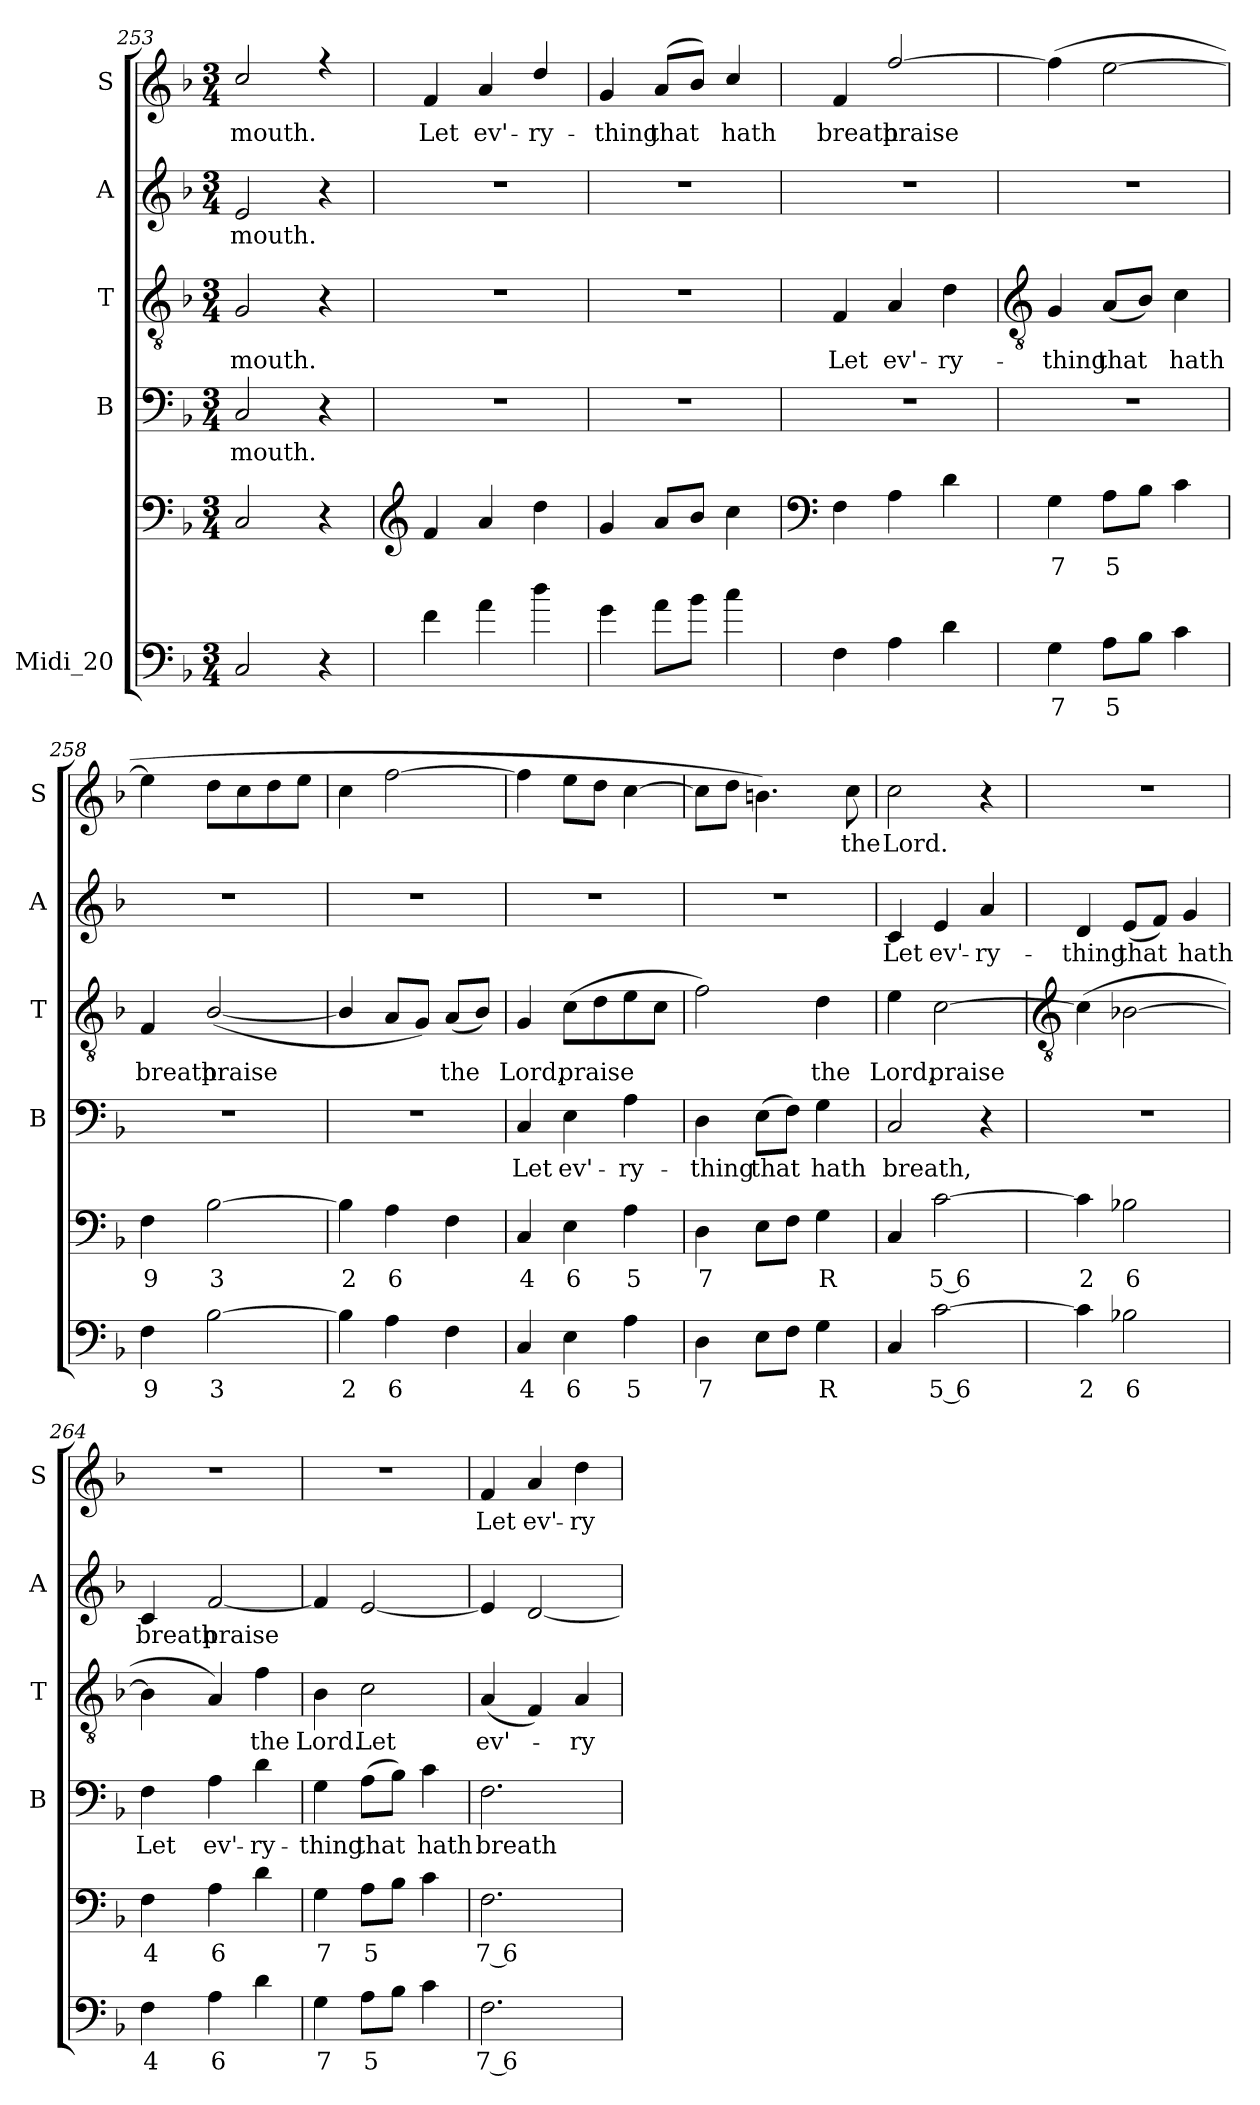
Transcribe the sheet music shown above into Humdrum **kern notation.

**kern	**text	**kern	**text	**kern	**text	**kern	**text	**kern	**text	**kern	**text
*part5	*part5	*part5	*part5	*part4	*part4	*part3	*part3	*part2	*part2	*part1	*part1
*staff6	*staff6	*staff5	*staff5	*staff4	*staff4	*staff3	*staff3	*staff2	*staff2	*staff1	*staff1
*I"Midi_20	*	*	*	*I"B	*	*I"T	*	*I"A	*	*I"S	*
*	*	*	*	*I'B	*	*I'T	*	*I'A	*	*I'S	*
*clefF4	*	*clefF4	*	*clefF4	*	*clefGv2	*	*clefG2	*	*clefG2	*
*k[b-]	*	*k[b-]	*	*k[b-]	*	*k[b-]	*	*k[b-]	*	*k[b-]	*
*F:	*	*F:	*	*F:	*	*F:	*	*F:	*	*F:	*
*M3/4	*	*M3/4	*	*M3/4	*	*M3/4	*	*M3/4	*	*M3/4	*
=253	=253	=253	=253	=253	=253	=253	=253	=253	=253	=253	=253
*	*	*	*	*	*	*	*	*	*	*^	*
!	!	!	!	!	!LO:LY:b	!	!LO:LY:b	!	!LO:LY:b	!	!LO:N:vis=1	!LO:LY:b
2C	.	2C	.	2C	mouth.	2G	mouth.	2e	mouth.	2cc	2.ryy	mouth.
4r	.	4r	.	4r	.	4r	.	4r	.	4r	.	.
=254	=254	=254	=254	=254	=254	=254	=254	=254	=254	=254	=254	=254
*	*	*clefG2	*	*	*	*	*	*	*	*	*	*
!	!	!	!	!LO:N:vis=1	!	!LO:N:vis=1	!	!LO:N:vis=1	!	!	!LO:N:vis=1	!LO:LY:b
4f	.	4f	.	2.r	.	2.r	.	2.r	.	4f	2.ryy	Let
!	!	!	!	!	!	!	!	!	!	!	!	!LO:LY:b
4a	.	4a	.	.	.	.	.	.	.	4a	.	ev'-
!	!	!	!	!	!	!	!	!	!	!	!	!LO:LY:b
4dd	.	4dd	.	.	.	.	.	.	.	4dd	.	-ry-
=255	=255	=255	=255	=255	=255	=255	=255	=255	=255	=255	=255	=255
!	!	!	!	!LO:N:vis=1	!	!LO:N:vis=1	!	!LO:N:vis=1	!	!	!LO:N:vis=1	!LO:LY:b
4g	.	4g	.	2.r	.	2.r	.	2.r	.	4g	2.ryy	-thing
!	!	!	!	!	!	!	!	!	!	!	!	!LO:LY:b
8aL	.	8aL	.	.	.	.	.	.	.	(<8aL	.	that
8b-J	.	8b-J	.	.	.	.	.	.	.	8b-J)	.	.
!	!	!	!	!	!	!	!	!	!	!	!	!LO:LY:b
4cc	.	4cc	.	.	.	.	.	.	.	4cc	.	hath
=256	=256	=256	=256	=256	=256	=256	=256	=256	=256	=256	=256	=256
*	*	*clefF4	*	*	*	*	*	*	*	*	*	*
!	!	!	!	!LO:N:vis=1	!	!	!LO:LY:b	!LO:N:vis=1	!	!	!LO:N:vis=1	!LO:LY:b
4F	.	4F	.	2.r	.	4F	Let	2.r	.	4f	2.ryy	breath
!	!	!	!	!	!	!	!LO:LY:b	!	!	!	!	!LO:LY:b
4A	.	4A	.	.	.	4A	ev'-	.	.	[2ff	.	praise
!	!	!	!	!	!	!	!LO:LY:b	!	!	!	!	!
4d	.	4d	.	.	.	4d	-ry-	.	.	.	.	.
*	*	*	*	*	*	*	*	*	*	*v	*v	*
!!LO:LB:g=z
=257	=257	=257	=257	=257	=257	=257	=257	=257	=257	=257	=257
*	*	*	*	*	*	*clefGv2	*	*	*	*	*
!	!LO:LY:b	!	!LO:LY:b	!LO:N:vis=1	!	!	!LO:LY:b	!LO:N:vis=1	!	!	!
4G	7	4G	7	2.r	.	4G	-thing	2.r	.	(>4ff]	.
!	!LO:LY:b	!	!LO:LY:b	!	!	!	!LO:LY:b	!	!	!	!
8AL	5	8AL	5	.	.	(<8AL	that	.	.	[2ee	.
8B-J	.	8B-J	.	.	.	8B-J)	.	.	.	.	.
!	!	!	!	!	!	!	!LO:LY:b	!	!	!	!
4c	.	4c	.	.	.	4c	hath	.	.	.	.
=258	=258	=258	=258	=258	=258	=258	=258	=258	=258	=258	=258
!	!LO:LY:b	!	!LO:LY:b	!LO:N:vis=1	!	!	!LO:LY:b	!LO:N:vis=1	!	!	!
4F	9	4F	9	2.r	.	4F	breath	2.r	.	4ee]	.
!	!LO:LY:b	!	!LO:LY:b	!	!	!	!LO:LY:b	!	!	!	!
[2B-	3	[2B-	3	.	.	(<[2B-/	praise	.	.	8ddL	.
.	.	.	.	.	.	.	.	.	.	8cc	.
.	.	.	.	.	.	.	.	.	.	8dd	.
.	.	.	.	.	.	.	.	.	.	8eeJ	.
=259	=259	=259	=259	=259	=259	=259	=259	=259	=259	=259	=259
!	!LO:LY:b	!	!LO:LY:b	!LO:N:vis=1	!	!	!	!LO:N:vis=1	!	!	!
4B-]	2	4B-]	2	2.r	.	4B-/]	.	2.r	.	4cc	.
!	!LO:LY:b	!	!LO:LY:b	!	!	!	!	!	!	!	!
4A	6	4A	6	.	.	8AL	.	.	.	[2ff	.
.	.	.	.	.	.	8GJ)	.	.	.	.	.
!	!	!	!	!	!	!	!LO:LY:b	!	!	!	!
4F	.	4F	.	.	.	(<8AL	the	.	.	.	.
.	.	.	.	.	.	8B-J)	.	.	.	.	.
=260	=260	=260	=260	=260	=260	=260	=260	=260	=260	=260	=260
!	!LO:LY:b	!	!LO:LY:b	!	!LO:LY:b	!	!LO:LY:b	!LO:N:vis=1	!	!	!
4C	4	4C	4	4C	Let	4G	Lord,	2.r	.	4ff]	.
!	!LO:LY:b	!	!LO:LY:b	!	!LO:LY:b	!	!LO:LY:b	!	!	!	!
4E	6	4E	6	4E	ev'-	(>8cL	praise	.	.	8eeL	.
.	.	.	.	.	.	8d	.	.	.	8ddJ	.
!	!LO:LY:b	!	!LO:LY:b	!	!LO:LY:b	!	!	!	!	!	!
4A	5	4A	5	4A	-ry-	8e	.	.	.	[4cc	.
.	.	.	.	.	.	8cJ	.	.	.	.	.
=261	=261	=261	=261	=261	=261	=261	=261	=261	=261	=261	=261
!	!LO:LY:b	!	!LO:LY:b	!	!LO:LY:b	!	!	!LO:N:vis=1	!	!	!
4D	7	4D	7	4D	-thing	2f)	.	2.r	.	8ccL]	.
.	.	.	.	.	.	.	.	.	.	8ddJ	.
!	!	!	!	!	!LO:LY:b	!	!	!	!	!	!
8EL	.	8EL	.	(>8EL	that	.	.	.	.	4.bn)	.
8FJ	.	8FJ	.	8FJ)	.	.	.	.	.	.	.
!	!LO:LY:b	!	!LO:LY:b	!	!LO:LY:b	!	!LO:LY:b	!	!	!	!
4G	R	4G	R	4G	hath	4d	the	.	.	.	.
!	!	!	!	!	!	!	!	!	!	!	!LO:LY:b
.	.	.	.	.	.	.	.	.	.	8cc	the
=262	=262	=262	=262	=262	=262	=262	=262	=262	=262	=262	=262
!	!	!	!	!	!LO:LY:b	!	!LO:LY:b	!	!LO:LY:b	!	!LO:LY:b
4C	.	4C	.	2C	breath,	4e	Lord,	4c	Let	2cc	Lord.
!	!LO:LY:b	!	!LO:LY:b	!	!	!	!LO:LY:b	!	!LO:LY:b	!	!
[2c	5 6	[2c	5 6	.	.	[2c	praise	4e	ev'-	.	.
!	!	!	!	!	!	!	!	!	!LO:LY:b	!	!
.	.	.	.	4r	.	.	.	4a	-ry-	4r	.
!!LO:LB:g=z
=263	=263	=263	=263	=263	=263	=263	=263	=263	=263	=263	=263
*	*	*	*	*	*	*clefGv2	*	*	*	*	*
!	!LO:LY:b	!	!LO:LY:b	!LO:N:vis=1	!	!	!	!	!LO:LY:b	!LO:N:vis=1	!
4c]	2	4c]	2	2.r	.	(>4c]	.	4d	-thing	2.r	.
!	!LO:LY:b	!	!LO:LY:b	!	!	!	!	!	!LO:LY:b	!	!
2B-X	6	2B-X	6	.	.	[2B-X	.	(<8eL	that	.	.
.	.	.	.	.	.	.	.	8fJ)	.	.	.
!	!	!	!	!	!	!	!	!	!LO:LY:b	!	!
.	.	.	.	.	.	.	.	4g	hath	.	.
=264	=264	=264	=264	=264	=264	=264	=264	=264	=264	=264	=264
!	!LO:LY:b	!	!LO:LY:b	!	!LO:LY:b	!	!	!	!LO:LY:b	!LO:N:vis=1	!
4F	4	4F	4	4F	Let	4B-]	.	4c	breath	2.r	.
!	!LO:LY:b	!	!LO:LY:b	!	!LO:LY:b	!	!	!	!LO:LY:b	!	!
4A	6	4A	6	4A	ev'-	4A)	.	[2f	praise	.	.
!	!	!	!	!	!LO:LY:b	!	!LO:LY:b	!	!	!	!
4d	.	4d	.	4d	-ry-	4f	the	.	.	.	.
=265	=265	=265	=265	=265	=265	=265	=265	=265	=265	=265	=265
!	!LO:LY:b	!	!LO:LY:b	!	!LO:LY:b	!	!LO:LY:b	!	!	!LO:N:vis=1	!
4G	7	4G	7	4G	-thing	4B-	Lord.	4f]	.	2.r	.
!	!LO:LY:b	!	!LO:LY:b	!	!LO:LY:b	!	!LO:LY:b	!	!	!	!
8AL	5	8AL	5	(>8AL	that	2c	Let	[2e	.	.	.
8B-J	.	8B-J	.	8B-J)	.	.	.	.	.	.	.
!	!	!	!	!	!LO:LY:b	!	!	!	!	!	!
4c	.	4c	.	4c	hath	.	.	.	.	.	.
=266	=266	=266	=266	=266	=266	=266	=266	=266	=266	=266	=266
!	!LO:LY:b	!	!LO:LY:b	!	!LO:LY:b	!	!LO:LY:b	!	!	!	!LO:LY:b
2.F	7 6	2.F	7 6	2.F	breath	(<4A	ev'-	4e]	.	4f	Let
!	!	!	!	!	!	!	!	!	!	!	!LO:LY:b
.	.	.	.	.	.	4F)	.	[2d	.	4a	ev'-
!	!	!	!	!	!	!	!LO:LY:b	!	!	!	!LO:LY:b
.	.	.	.	.	.	4A	ry-	.	.	4dd	-ry-
=	=	=	=	=	=	=	=	=	=	=	=
*-	*-	*-	*-	*-	*-	*-	*-	*-	*-	*-	*-
